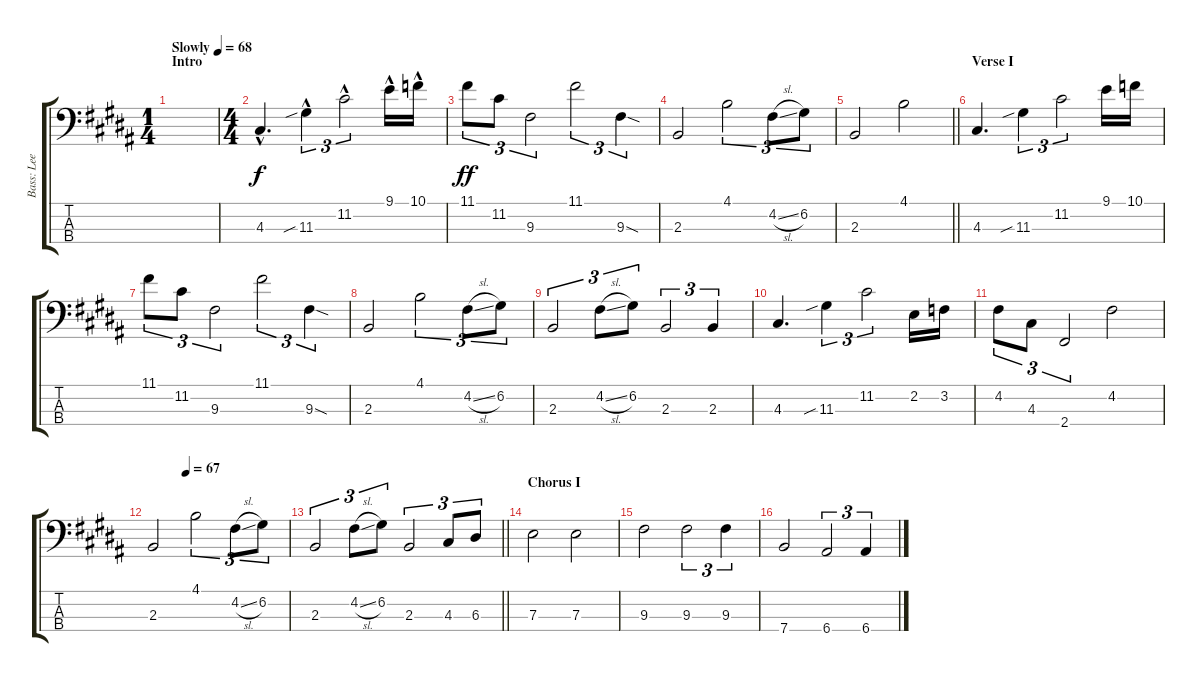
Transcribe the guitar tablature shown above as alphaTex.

\track ("Bass: Lee" "Bass: Lee") {instrument electricbassfinger}
\staff {score tabs}
\tuning (G2 D2 A1 E1) {hide}
\ts (1 4)
\section ("" "Intro")
\tempo (68 "Slowly")
\clef f4
\ks b
|
\ts (4 4)
4.3{hac}.4{d} 11.3{sib hac}.4{tu (3 2)} 11.2{hac}.2{tu (3 2)} 9.1{hac}.16 10.1{hac}.16 |
11.1.8{tu (3 2) dy ff} 11.2.8{tu (3 2)} 9.3.2{tu (3 2)} 11.1.2{tu (3 2)} 9.3{sod}.4{tu (3 2)} |
2.3.2 4.1.2{tu (3 2)} 4.2{sl}.8{tu (3 2)} 6.2.8{tu (3 2)} |
\barLineRight lightlight
2.3.2 4.1.2 |
\section ("" "Verse I")
4.3.4{d} 11.3{sib}.4{tu (3 2)} 11.2.2{tu (3 2)} 9.1.16 10.1.16 |
11.1.8{tu (3 2)} 11.2.8{tu (3 2)} 9.3.2{tu (3 2)} 11.1.2{tu (3 2)} 9.3{sod}.4{tu (3 2)} |
2.3.2 4.1.2{tu (3 2)} 4.2{sl}.8{tu (3 2)} 6.2.8{tu (3 2)} |
2.3.2{tu (3 2)} 4.2{sl}.8{tu (3 2)} 6.2.8{tu (3 2)} 2.3.2{tu (3 2)} 2.3.4{tu (3 2)} |
4.3.4{d} 11.3{sib}.4{tu (3 2)} 11.2.2{tu (3 2)} 2.2.16 3.2.16 |
4.2.8{tu (3 2)} 4.3.8{tu (3 2)} 2.4.2{tu (3 2)} 4.2.2 |
\tempo (67 0.25)
2.3.2 4.1.2{tu (3 2)} 4.2{sl}.8{tu (3 2)} 6.2.8{tu (3 2)} |
\barLineRight lightlight
2.3.2{tu (3 2)} 4.2{sl}.8{tu (3 2)} 6.2.8{tu (3 2)} 2.3.2{tu (3 2)} 4.3.8{tu (3 2)} 6.3.8{tu (3 2)} |
\section ("" "Chorus I")
7.3.2 7.3.2 |
9.3.2 9.3.2{tu (3 2)} 9.3.4{tu (3 2)} |
7.4.2 6.4.2{tu (3 2)} 6.4.4{tu (3 2)}
